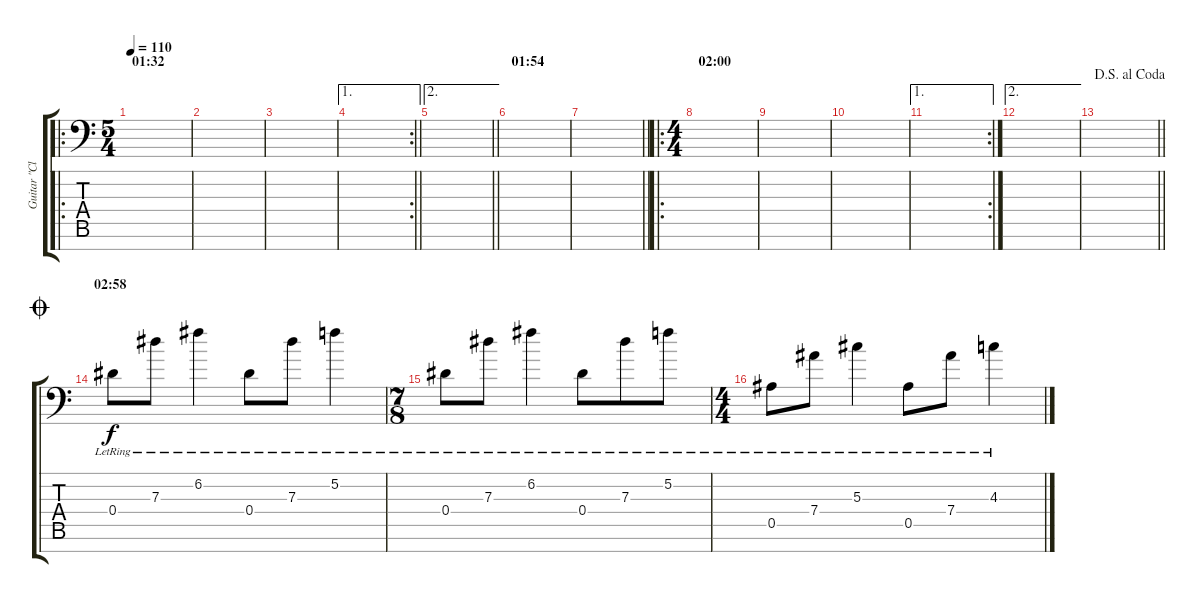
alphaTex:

\track ("Guitar \"Clean\"" "Guitar \"Cl") {instrument acousticguitarsteel}
\staff {score tabs}
\tuning (F4 C4 Ab3 Eb3 Bb2 F2 Bb1) {hide}
\ro
\ts (5 4)
\section ("" "01:32")
\tempo 110
\clef f4
\ks c
|
|
|
\ae 1
\rc 2
\barLineRight lightlight
|
\ae 2
\barLineRight lightlight
|
\section ("" "01:54")
|
\barLineRight lightlight
|
\ro
\ts (4 4)
\section ("" "02:00")
|
|
|
\ae 1
\rc 2
|
\ae 2
|
\jump dalsegnoalcoda
\barLineRight lightlight
|
\section ("" "02:58")
\jump coda
0.4{lr}.8 7.3{lr}.8 6.2{lr}.4 0.4{lr}.8 7.3{lr}.8 5.2{lr}.4 |
\ts (7 8)
0.4{lr}.8 7.3{lr}.8 6.2{lr}.4 0.4{lr}.8 7.3{lr}.8 5.2{lr}.8 |
\ts (4 4)
0.5{lr}.8 7.4{lr}.8 5.3{lr}.4 0.5{lr}.8 7.4{lr}.8 4.3{lr}.4
